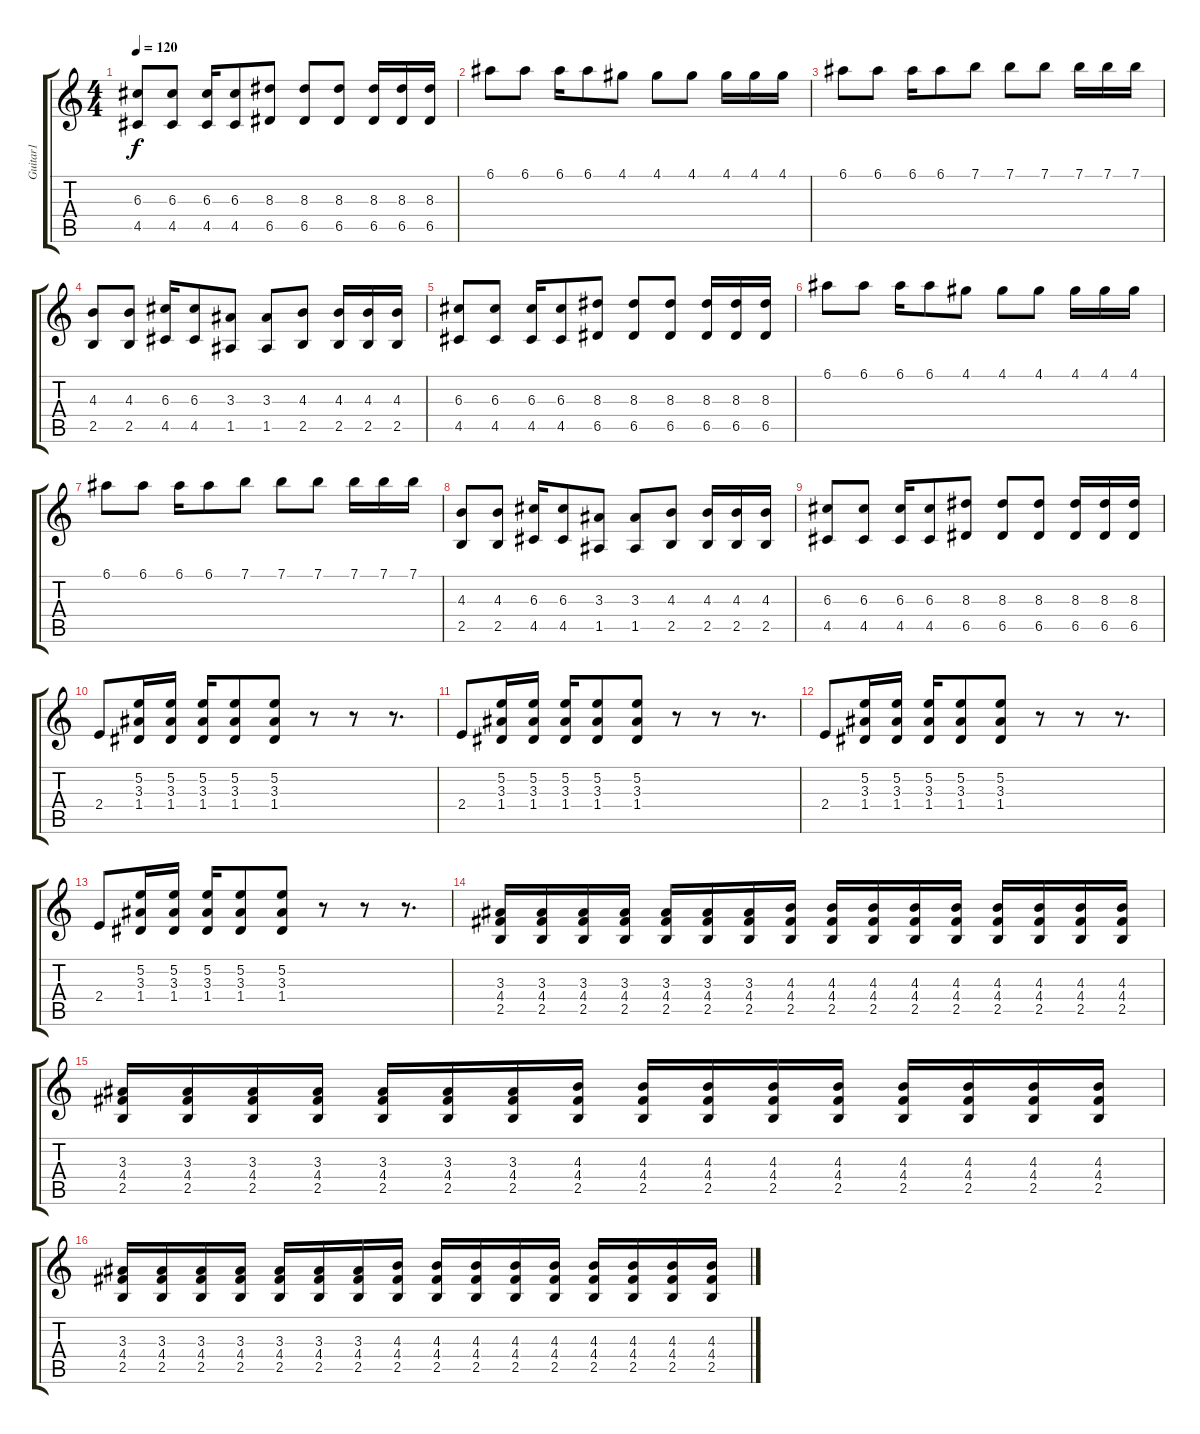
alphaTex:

\track ("Guitar1" "Guitar1") {instrument distortionguitar}
\staff {score tabs}
\tuning (E4 B3 G3 D3 A2 E2) {hide}
\ts (4 4)
\tempo 120
\clef g2
\ks c
(6.3 4.5).8{dy f} (6.3 4.5).8 (6.3 4.5).16 (6.3 4.5).8 (8.3 6.5).8 (8.3 6.5).8 (8.3 6.5).8 (8.3 6.5).16 (8.3 6.5).16 (8.3 6.5).16 |
6.1.8 6.1.8 6.1.16 6.1.8 4.1.8 4.1.8 4.1.8 4.1.16 4.1.16 4.1.16 |
6.1.8 6.1.8 6.1.16 6.1.8 7.1.8 7.1.8 7.1.8 7.1.16 7.1.16 7.1.16 |
(4.3 2.5).8 (4.3 2.5).8 (6.3 4.5).16 (6.3 4.5).8 (3.3 1.5).8 (3.3 1.5).8 (4.3 2.5).8 (4.3 2.5).16 (4.3 2.5).16 (4.3 2.5).16 |
(6.3 4.5).8 (6.3 4.5).8 (6.3 4.5).16 (6.3 4.5).8 (8.3 6.5).8 (8.3 6.5).8 (8.3 6.5).8 (8.3 6.5).16 (8.3 6.5).16 (8.3 6.5).16 |
6.1.8 6.1.8 6.1.16 6.1.8 4.1.8 4.1.8 4.1.8 4.1.16 4.1.16 4.1.16 |
6.1.8 6.1.8 6.1.16 6.1.8 7.1.8 7.1.8 7.1.8 7.1.16 7.1.16 7.1.16 |
(4.3 2.5).8 (4.3 2.5).8 (6.3 4.5).16 (6.3 4.5).8 (3.3 1.5).8 (3.3 1.5).8 (4.3 2.5).8 (4.3 2.5).16 (4.3 2.5).16 (4.3 2.5).16 |
(6.3 4.5).8 (6.3 4.5).8 (6.3 4.5).16 (6.3 4.5).8 (8.3 6.5).8 (8.3 6.5).8 (8.3 6.5).8 (8.3 6.5).16 (8.3 6.5).16 (8.3 6.5).16 |
2.4.8 (5.2 3.3 1.4).16 (5.2 3.3 1.4).16 (5.2 3.3 1.4).16 (5.2 3.3 1.4).8 (5.2 3.3 1.4).8 r.8 r.8 r.8{d} |
2.4.8 (5.2 3.3 1.4).16 (5.2 3.3 1.4).16 (5.2 3.3 1.4).16 (5.2 3.3 1.4).8 (5.2 3.3 1.4).8 r.8 r.8 r.8{d} |
2.4.8 (5.2 3.3 1.4).16 (5.2 3.3 1.4).16 (5.2 3.3 1.4).16 (5.2 3.3 1.4).8 (5.2 3.3 1.4).8 r.8 r.8 r.8{d} |
2.4.8 (5.2 3.3 1.4).16 (5.2 3.3 1.4).16 (5.2 3.3 1.4).16 (5.2 3.3 1.4).8 (5.2 3.3 1.4).8 r.8 r.8 r.8{d} |
(3.3 4.4 2.5).16 (3.3 4.4 2.5).16 (3.3 4.4 2.5).16 (3.3 4.4 2.5).16 (3.3 4.4 2.5).16 (3.3 4.4 2.5).16 (3.3 4.4 2.5).16 (4.3 4.4 2.5).16 (4.3 4.4 2.5).16 (4.3 4.4 2.5).16 (4.3 4.4 2.5).16 (4.3 4.4 2.5).16 (4.3 4.4 2.5).16 (4.3 4.4 2.5).16 (4.3 4.4 2.5).16 (4.3 4.4 2.5).16 |
(3.3 4.4 2.5).16 (3.3 4.4 2.5).16 (3.3 4.4 2.5).16 (3.3 4.4 2.5).16 (3.3 4.4 2.5).16 (3.3 4.4 2.5).16 (3.3 4.4 2.5).16 (4.3 4.4 2.5).16 (4.3 4.4 2.5).16 (4.3 4.4 2.5).16 (4.3 4.4 2.5).16 (4.3 4.4 2.5).16 (4.3 4.4 2.5).16 (4.3 4.4 2.5).16 (4.3 4.4 2.5).16 (4.3 4.4 2.5).16 |
(3.3 4.4 2.5).16 (3.3 4.4 2.5).16 (3.3 4.4 2.5).16 (3.3 4.4 2.5).16 (3.3 4.4 2.5).16 (3.3 4.4 2.5).16 (3.3 4.4 2.5).16 (4.3 4.4 2.5).16 (4.3 4.4 2.5).16 (4.3 4.4 2.5).16 (4.3 4.4 2.5).16 (4.3 4.4 2.5).16 (4.3 4.4 2.5).16 (4.3 4.4 2.5).16 (4.3 4.4 2.5).16 (4.3 4.4 2.5).16
